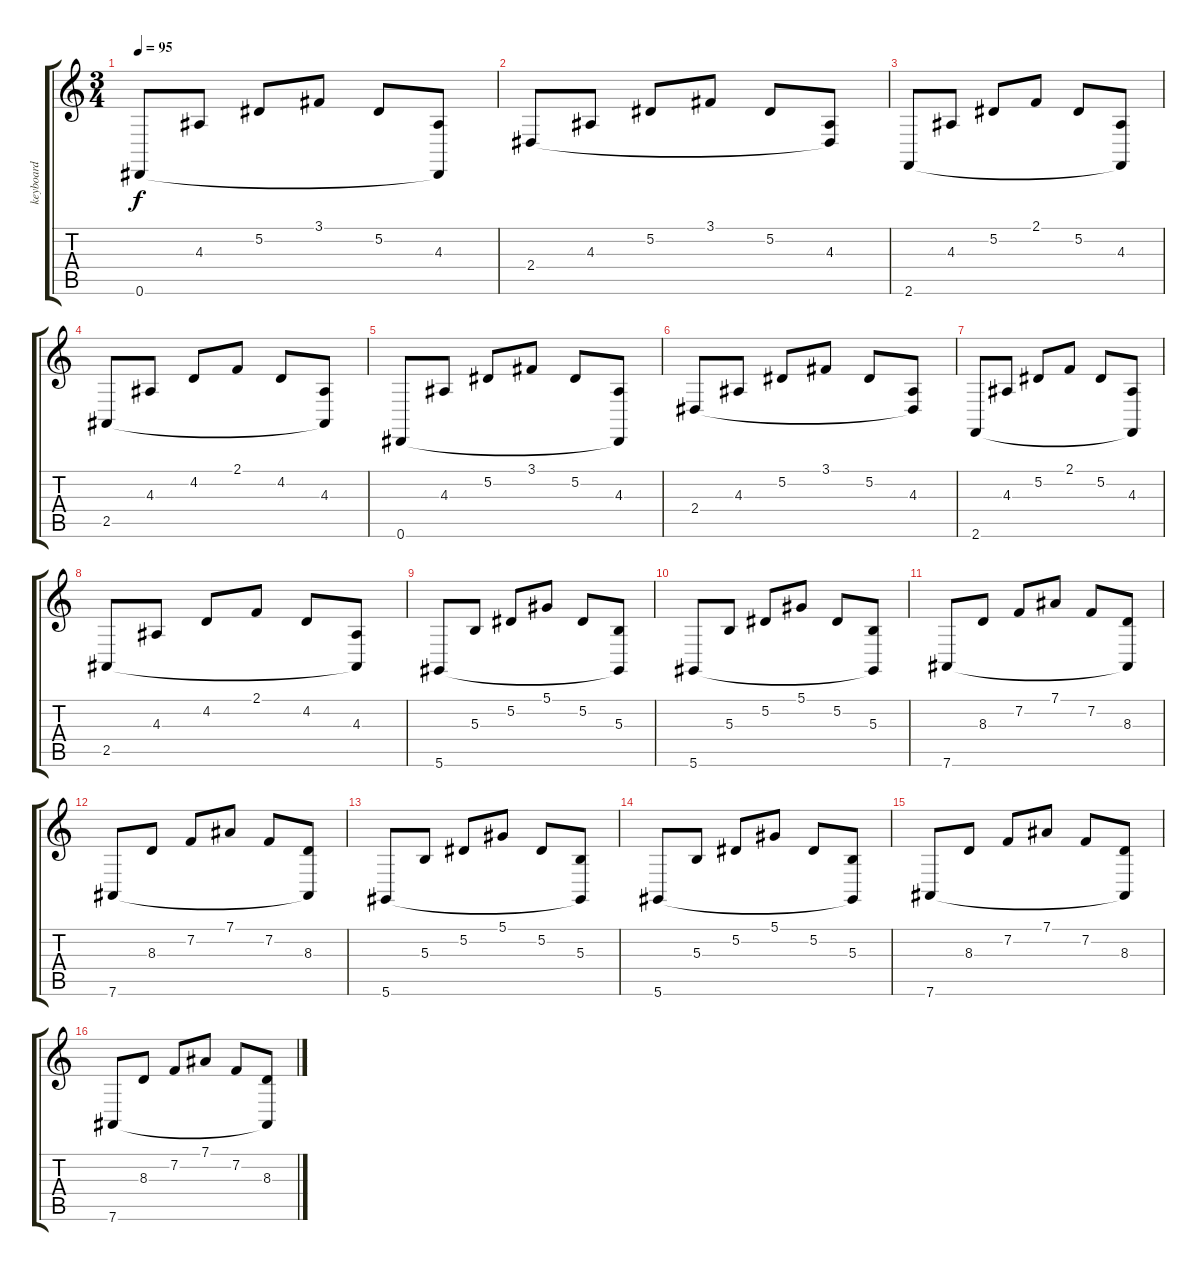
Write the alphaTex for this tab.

\track ("keyboard" "keyboard") {instrument dulcimer}
\staff {score tabs}
\tuning (Eb4 Bb3 Gb3 Db3 Ab2 Eb2) {hide}
\ts (3 4)
\tempo 95
\clef g2
\ks c
0.6.8{dy f instrument dulcimer} 4.3.8 5.2.8 3.1.8 5.2.8 (4.3 0.6{t}).8 |
2.4.8 4.3.8 5.2.8 3.1.8 5.2.8 (4.3 2.4{t}).8 |
2.6.8 4.3.8 5.2.8 2.1.8 5.2.8 (4.3 2.6{t}).8 |
2.5.8 4.3.8 4.2.8 2.1.8 4.2.8 (4.3 2.5{t}).8 |
0.6.8 4.3.8 5.2.8 3.1.8 5.2.8 (4.3 0.6{t}).8 |
2.4.8 4.3.8 5.2.8 3.1.8 5.2.8 (4.3 2.4{t}).8 |
2.6.8 4.3.8 5.2.8 2.1.8 5.2.8 (4.3 2.6{t}).8 |
2.5.8 4.3.8 4.2.8 2.1.8 4.2.8 (4.3 2.5{t}).8 |
5.6.8 5.3.8 5.2.8 5.1.8 5.2.8 (5.3 5.6{t}).8 |
5.6.8 5.3.8 5.2.8 5.1.8 5.2.8 (5.3 5.6{t}).8 |
7.6.8 8.3.8 7.2.8 7.1.8 7.2.8 (8.3 7.6{t}).8 |
7.6.8 8.3.8 7.2.8 7.1.8 7.2.8 (8.3 7.6{t}).8 |
5.6.8 5.3.8 5.2.8 5.1.8 5.2.8 (5.3 5.6{t}).8 |
5.6.8 5.3.8 5.2.8 5.1.8 5.2.8 (5.3 5.6{t}).8 |
7.6.8 8.3.8 7.2.8 7.1.8 7.2.8 (8.3 7.6{t}).8 |
7.6.8 8.3.8 7.2.8 7.1.8 7.2.8 (8.3 7.6{t}).8
